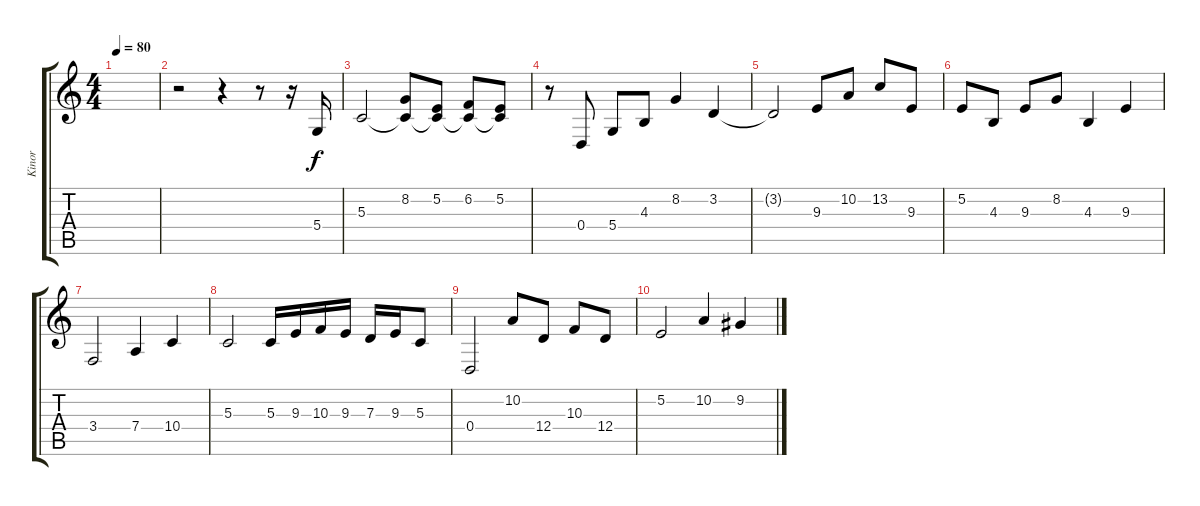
\track ("Kinor" "Kinor") {instrument violin}
\staff {score tabs}
\tuning (E4 B3 G3 D3 A2 E2) {hide}
\ts (4 4)
\tempo 80
\clef g2
\ks c
|
r.2 r.4 r.8 r.16 5.4.16 |
5.3.2 (8.2 5.3{t}).8 (5.2 5.3{t}).8 (6.2 5.3{t}).8 (5.2 5.3{t}).8 |
r.8 0.4.8 5.4.8 4.3.8 8.2.4 3.2.4 |
3.2{t}.2 9.3.8 10.2.8 13.2.8 9.3.8 |
5.2.8 4.3.8 9.3.8 8.2.8 4.3.4 9.3.4 |
3.4.2 7.4.4 10.4.4 |
5.3.2 5.3.16 9.3.16 10.3.16 9.3.16 7.3.16 9.3.16 5.3.8 |
0.4.2 10.2.8 12.4.8 10.3.8 12.4.8 |
5.2.2 10.2.4 9.2.4
